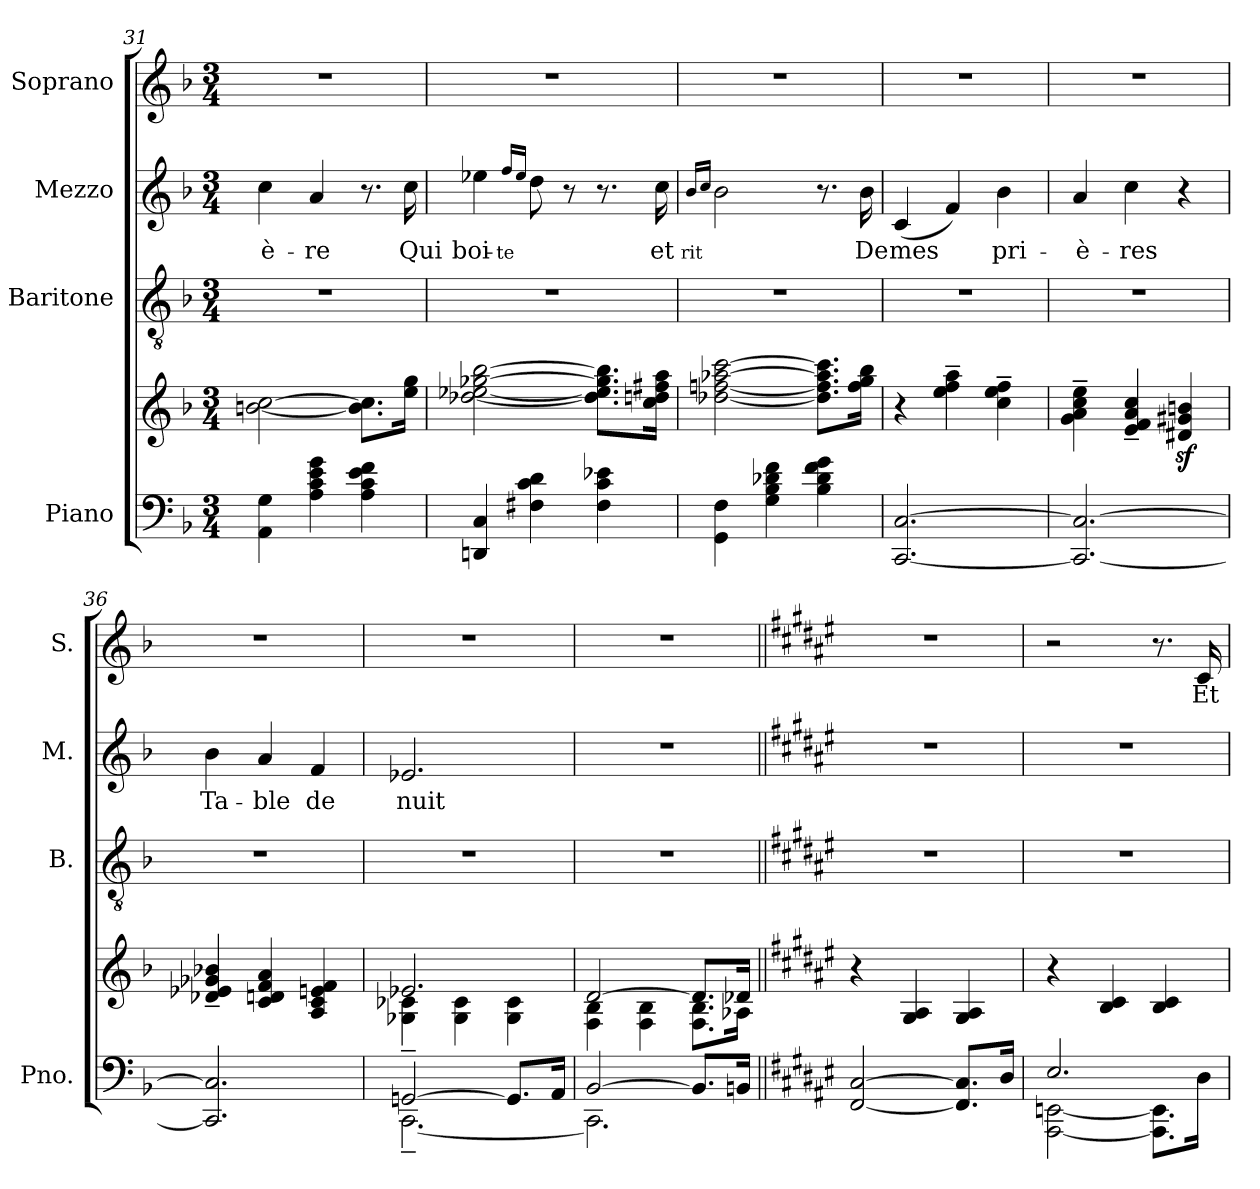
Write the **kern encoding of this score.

**kern	**kern	**kern	**kern	**text	**kern	**text
*part4	*part4	*part3	*part2	*part2	*part1	*part1
*staff5	*staff4	*staff3	*staff2	*staff2	*staff1	*staff1
*I"Piano	*	*I"Baritone	*I"Mezzo	*	*I"Soprano	*
*I'Pno.	*	*I'B.	*I'M.	*	*I'S.	*
!!LO:PB:g=z
*clefF4	*clefG2	*clefGv2	*clefG2	*	*clefG2	*
*	*	*ITrd7c12	*	*	*	*
*k[b-]	*k[b-]	*k[b-]	*k[b-]	*	*k[b-]	*
*F:	*F:	*F:	*F:	*	*F:	*
*M3/4	*M3/4	*M3/4	*M3/4	*	*M3/4	*
=31	=31	=31	=31	=31	=31	=31
!	!	!LO:N:vis=1	!	!	!	!
!	!	!	!	!LO:LY:b:color=#000000	!LO:N:vis=1	!
4AAi\ 4Gi	[<2bni\ [>2cci	2.r	4cci\	-è-	2.r	.
!	!	!	!	!LO:LY:b:color=#000000	!	!
4Ai\ 4ci 4ei 4gi	.	.	4ai/	-re	.	.
4Ai\ 4ci 4ei 4fi	8.bi\] 8.cci]L	.	8.r	.	.	.
!	!	!	!	!LO:LY:b:color=#000000	!	!
.	16eei\ 16ggiJk	.	16cci\	Qui	.	.
=32	=32	=32	=32	=32	=32	=32
!	!	!LO:N:vis=1	!	!	!	!
!	!	!	!	!LO:LY:b:color=#000000	!LO:N:vis=1	!
4DDni/ 4Ci	[<2dd-Xi\ [>2ee-Xi [>2gg-Xi [>2bb-i	2.r	4ee-Xi\	boi-	2.r	.
!	!	!	!	!LO:LY:b:color=#000000	!	!
.	.	.	16qffi/LL	-te	.	.
.	.	.	16qee-i/JJ	.	.	.
4F#Xi\ 4ci 4di	.	.	8ddi\	.	.	.
.	.	.	8r	.	.	.
4F#i\ 4ci 4e-Xi	8.dd-i\] 8.ee-i] 8.gg-i] 8.bb-i]L	.	8.r	.	.	.
!	!	!	!	!LO:LY:b:color=#000000	!	!
.	16cci\ 16ddni 16ff#Xi 16aaiJk	.	16cci\	et	.	.
=33	=33	=33	=33	=33	=33	=33
!	!	!	!	!LO:LY:b:color=#000000	!	!
.	.	.	16qb-i/LL	rit	.	.
.	.	.	16qcci/JJ	.	.	.
!	!	!LO:N:vis=1	!	!	!LO:N:vis=1	!
4GGi\ 4Fi	[<2dd-Xi\ [<2ffni [>2aa-Xi [>2ccci	2.r	2b-i\	.	2.r	.
4Gi\ 4B-i 4d-Xi 4fi	.	.	.	.	.	.
4B-i\ 4d-i 4fi 4gi	8.dd-i\] 8.ffi] 8.aa-i] 8.ccci]L	.	8.r	.	.	.
!	!	!	!	!LO:LY:b:color=#000000	!	!
.	16ffi\ 16ggi 16bb-iJk	.	16b-i\	De	.	.
=34	=34	=34	=34	=34	=34	=34
!	!	!LO:N:vis=1	!	!	!	!
!	!	!	!	!LO:LY:b:color=#000000	!LO:N:vis=1	!
[<2.CCi/ [>2.Ci	4r	2.r	(4ci/	mes	2.r	.
.	4eei\~ 4ffi~ 4aai~	.	4fi/)	.	.	.
!	!	!	!	!LO:LY:b:color=#000000	!	!
.	4cci\~ 4eei~ 4ffi~	.	4b-i\	pri-	.	.
=35	=35	=35	=35	=35	=35	=35
!	!	!LO:N:vis=1	!	!	!	!
!	!	!	!	!LO:LY:b:color=#000000	!LO:N:vis=1	!
2.CCi/_< 2.Ci_>	4gi\~ 4ai~ 4cci~ 4eei~	2.r	4ai/	-è-	2.r	.
!	!	!	!	!LO:LY:b:color=#000000	!	!
.	4ei/~ 4fi~ 4ai~ 4cci~	.	4cci\	-res	.	.
.	4d#Xi/z 4g#Xiz 4bniz	.	4r	.	.	.
!!LO:LB:g=z
=36	=36	=36	=36	=36	=36	=36
!	!	!LO:N:vis=1	!	!	!	!
!	!	!	!	!LO:LY:b:color=#000000	!LO:N:vis=1	!
2.CCi/] 2.Ci]	4d-Xi/~ 4e-Xi~ 4g-Xi~ 4b-Xi~	2.r	4b-i\	Ta-	2.r	.
!	!	!	!	!LO:LY:b:color=#000000	!	!
.	4ci/ 4dni 4fi 4ai	.	4ai/	-ble	.	.
!	!	!	!	!LO:LY:b:color=#000000	!	!
.	4Ai/ 4ci 4eni 4fi	.	4fi/	de	.	.
=37	=37	=37	=37	=37	=37	=37
*^	*^	*	*	*	*	*
!	!	!	!	!LO:N:vis=1	!	!	!	!
!	!	!	!	!	!	!LO:LY:b:color=#000000	!LO:N:vis=1	!
[>2GGn~i/	[<2.CC~i\	2.e-Xi/	4G-Xi\ 4c-Xi	2.r	2.e-Xi/	nuit	2.r	.
.	.	.	4G-i\ 4c-i	.	.	.	.	.
8.GGi/L]	.	.	4G-i\ 4c-i	.	.	.	.	.
16AAi/Jk	.	.	.	.	.	.	.	.
=38	=38	=38	=38	=38	=38	=38	=38	=38
!	!	!	!	!LO:N:vis=1	!LO:N:vis=1	!	!LO:N:vis=1	!
[>2BB-i/	2.CCi\]	[>2di/	4Fi\ 4B-i	2.r	2.r	.	2.r	.
.	.	.	4Fi\ 4B-i	.	.	.	.	.
8.BB-i/L]	.	8.di/L]	8.Fi\ 8.B-iL	.	.	.	.	.
16BBni/Jk	.	16d-Xi/Jk	16A-Xi\Jk	.	.	.	.	.
*v	*v	*	*	*	*	*	*	*
*	*v	*v	*	*	*	*	*
=39||	=39||	=39||	=39||	=39||	=39||	=39||
*k[f#c#g#d#a#e#]	*k[f#c#g#d#a#e#]	*k[f#c#g#d#a#e#]	*k[f#c#g#d#a#e#]	*	*k[f#c#g#d#a#e#]	*
*F#:	*F#:	*F#:	*F#:	*	*F#:	*
*	*^	*	*	*	*	*
!	!	!	!LO:N:vis=1	!LO:N:vis=1	!	!LO:N:vis=1	!
*	*v	*v	*	*	*	*	*
[<2FF#i/ [>2C#i	4r	2.r	2.r	.	2.r	.
.	4G#i/ 4A#i	.	.	.	.	.
8.FF#i/] 8.C#i]L	4G#i/ 4A#i	.	.	.	.	.
16D#i/Jk	.	.	.	.	.	.
!!LO:LB:g=z
=40	=40	=40	=40	=40	=40	=40
*^	*	*	*	*	*	*
!	!	!	!LO:N:vis=1	!LO:N:vis=1	!	!	!
2.E#i/	[<2AAA#i\ [<2EEni	4r	2.r	2.r	.	2r	.
.	.	4Bi/ 4c#i	.	.	.	.	.
.	8.AAA#i\] 8.EEi]L	4Bi/ 4c#i	.	.	.	8.r	.
!	!	!	!	!	!	!	!LO:LY:b:color=#000000
.	16D#i\Jk	.	.	.	.	16c#i/	Et
*v	*v	*	*	*	*	*	*
=	=	=	=	=	=	=
*-	*-	*-	*-	*-	*-	*-
